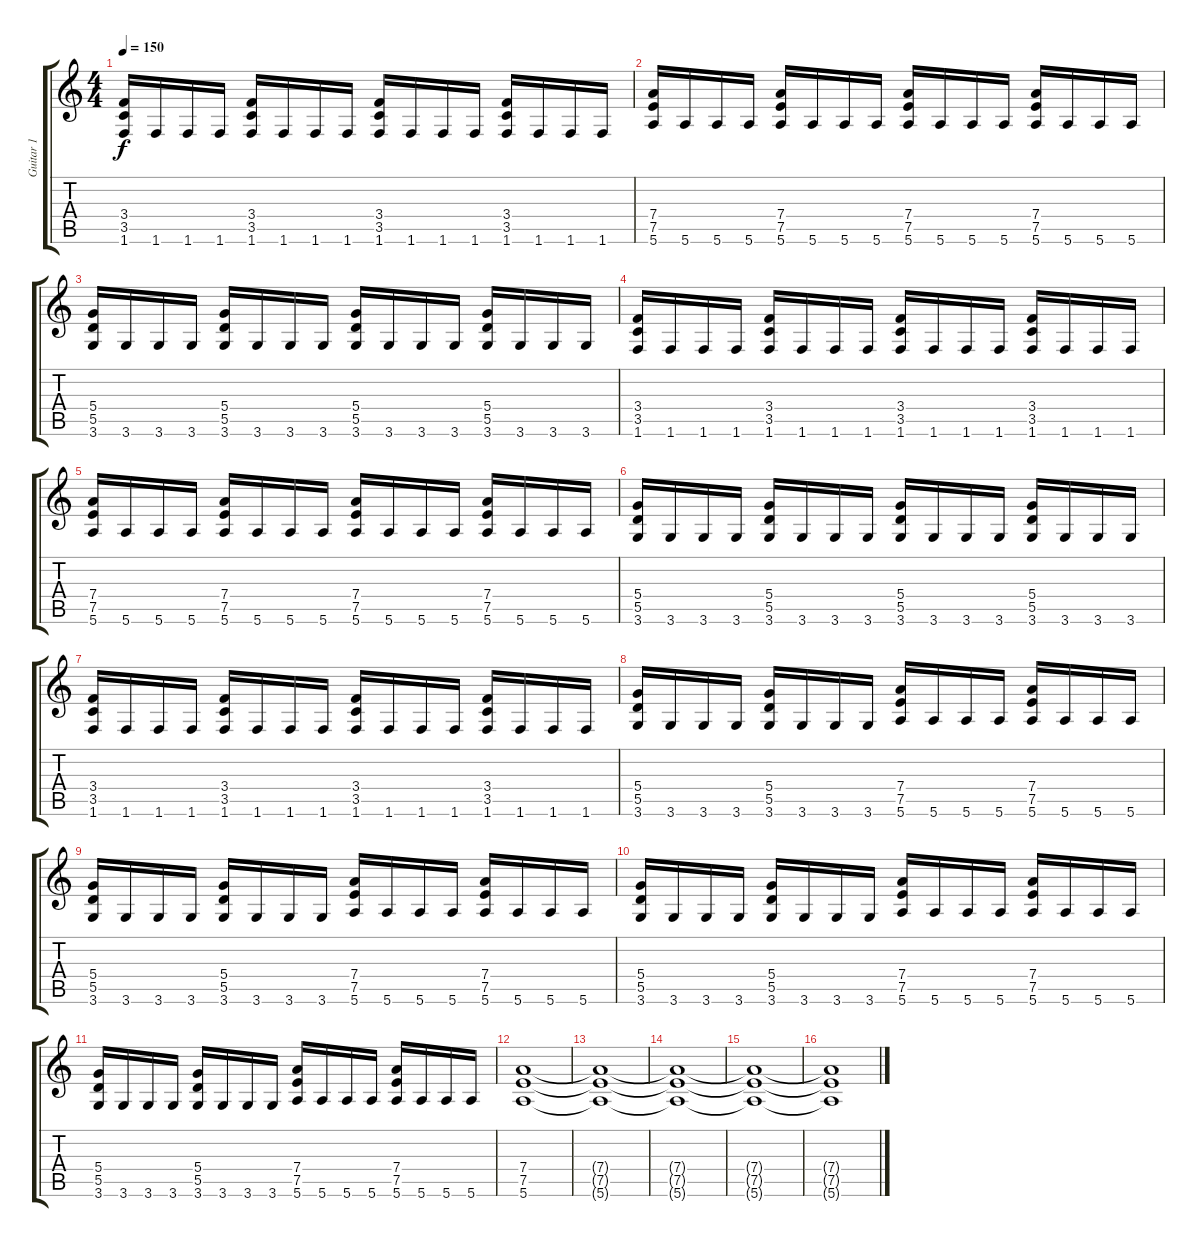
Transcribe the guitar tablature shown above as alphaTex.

\track ("Guitar 1" "Guitar 1") {instrument overdrivenguitar}
\staff {score tabs}
\tuning (E4 B3 G3 D3 A2 E2) {hide}
\ts (4 4)
\tempo 150
\clef g2
\ks c
(3.4 3.5 1.6).16{dy f} 1.6.16 1.6.16 1.6.16 (3.4 3.5 1.6).16 1.6.16 1.6.16 1.6.16 (3.4 3.5 1.6).16 1.6.16 1.6.16 1.6.16 (3.4 3.5 1.6).16 1.6.16 1.6.16 1.6.16 |
(7.4 7.5 5.6).16{volume 16} 5.6.16 5.6.16 5.6.16 (7.4 7.5 5.6).16 5.6.16 5.6.16 5.6.16 (7.4 7.5 5.6).16 5.6.16 5.6.16 5.6.16 (7.4 7.5 5.6).16 5.6.16 5.6.16 5.6.16 |
(5.4 5.5 3.6).16 3.6.16 3.6.16 3.6.16 (5.4 5.5 3.6).16 3.6.16 3.6.16 3.6.16 (5.4 5.5 3.6).16 3.6.16 3.6.16 3.6.16 (5.4 5.5 3.6).16 3.6.16 3.6.16 3.6.16 |
(3.4 3.5 1.6).16 1.6.16 1.6.16 1.6.16 (3.4 3.5 1.6).16 1.6.16 1.6.16 1.6.16 (3.4 3.5 1.6).16 1.6.16 1.6.16 1.6.16 (3.4 3.5 1.6).16 1.6.16 1.6.16 1.6.16 |
(7.4 7.5 5.6).16{volume 16} 5.6.16 5.6.16 5.6.16 (7.4 7.5 5.6).16 5.6.16 5.6.16 5.6.16 (7.4 7.5 5.6).16 5.6.16 5.6.16 5.6.16 (7.4 7.5 5.6).16 5.6.16 5.6.16 5.6.16 |
(5.4 5.5 3.6).16 3.6.16 3.6.16 3.6.16 (5.4 5.5 3.6).16 3.6.16 3.6.16 3.6.16 (5.4 5.5 3.6).16 3.6.16 3.6.16 3.6.16 (5.4 5.5 3.6).16 3.6.16 3.6.16 3.6.16 |
(3.4 3.5 1.6).16 1.6.16 1.6.16 1.6.16 (3.4 3.5 1.6).16 1.6.16 1.6.16 1.6.16 (3.4 3.5 1.6).16 1.6.16 1.6.16 1.6.16 (3.4 3.5 1.6).16 1.6.16 1.6.16 1.6.16 |
(5.4 5.5 3.6).16 3.6.16 3.6.16 3.6.16 (5.4 5.5 3.6).16 3.6.16 3.6.16 3.6.16 (7.4 7.5 5.6).16 5.6.16 5.6.16 5.6.16 (7.4 7.5 5.6).16 5.6.16 5.6.16 5.6.16 |
(5.4 5.5 3.6).16 3.6.16 3.6.16 3.6.16 (5.4 5.5 3.6).16 3.6.16 3.6.16 3.6.16 (7.4 7.5 5.6).16 5.6.16 5.6.16 5.6.16 (7.4 7.5 5.6).16 5.6.16 5.6.16 5.6.16 |
(5.4 5.5 3.6).16 3.6.16 3.6.16 3.6.16 (5.4 5.5 3.6).16 3.6.16 3.6.16 3.6.16 (7.4 7.5 5.6).16 5.6.16 5.6.16 5.6.16 (7.4 7.5 5.6).16 5.6.16 5.6.16 5.6.16 |
(5.4 5.5 3.6).16 3.6.16 3.6.16 3.6.16 (5.4 5.5 3.6).16 3.6.16 3.6.16 3.6.16 (7.4 7.5 5.6).16 5.6.16 5.6.16 5.6.16 (7.4 7.5 5.6).16 5.6.16 5.6.16 5.6.16 |
(7.4 7.5 5.6).1 |
(7.4{t} 7.5{t} 5.6{t}).1 |
(7.4{t} 7.5{t} 5.6{t}).1 |
(7.4{t} 7.5{t} 5.6{t}).1 |
(7.4{t} 7.5{t} 5.6{t}).1
